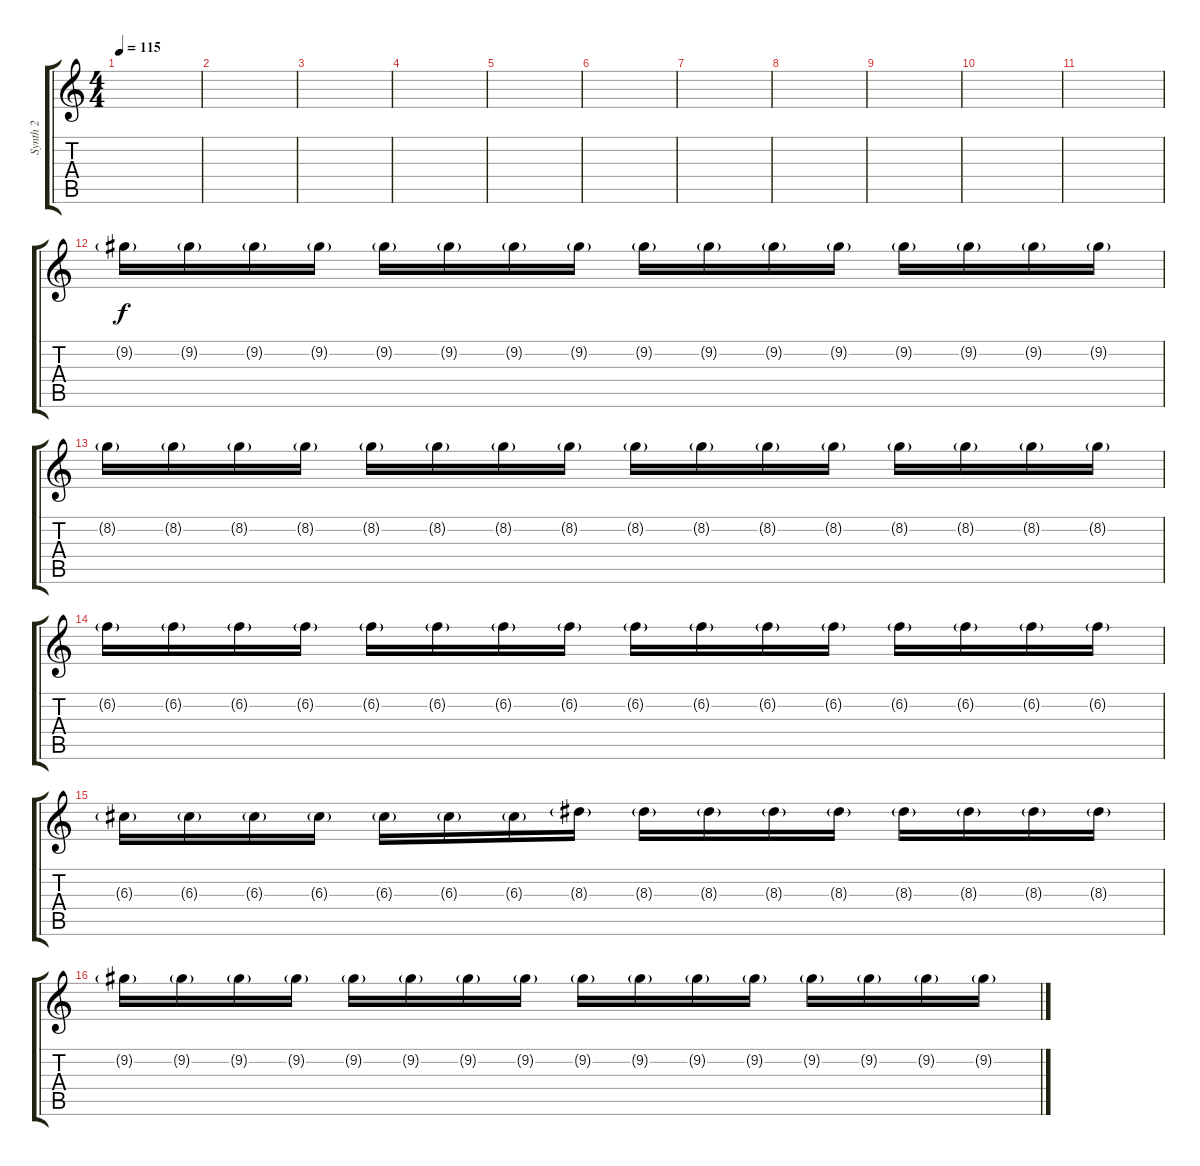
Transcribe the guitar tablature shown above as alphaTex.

\track ("Synth 2" "Synth 2") {instrument synthbass1}
\staff {score tabs}
\tuning (E4 B3 G3 D3 A2 E2) {hide}
\ts (4 4)
\tempo 115
\clef g2
\ks c
|
|
|
|
|
|
|
|
|
|
|
9.2{g}.16 9.2{g}.16 9.2{g}.16 9.2{g}.16 9.2{g}.16 9.2{g}.16 9.2{g}.16 9.2{g}.16 9.2{g}.16 9.2{g}.16 9.2{g}.16 9.2{g}.16 9.2{g}.16 9.2{g}.16 9.2{g}.16 9.2{g}.16 |
8.2{g}.16 8.2{g}.16 8.2{g}.16 8.2{g}.16 8.2{g}.16 8.2{g}.16 8.2{g}.16 8.2{g}.16 8.2{g}.16 8.2{g}.16 8.2{g}.16 8.2{g}.16 8.2{g}.16 8.2{g}.16 8.2{g}.16 8.2{g}.16 |
6.2{g}.16 6.2{g}.16 6.2{g}.16 6.2{g}.16 6.2{g}.16 6.2{g}.16 6.2{g}.16 6.2{g}.16 6.2{g}.16 6.2{g}.16 6.2{g}.16 6.2{g}.16 6.2{g}.16 6.2{g}.16 6.2{g}.16 6.2{g}.16 |
6.3{g}.16 6.3{g}.16 6.3{g}.16 6.3{g}.16 6.3{g}.16 6.3{g}.16 6.3{g}.16 8.3{g}.16 8.3{g}.16 8.3{g}.16 8.3{g}.16 8.3{g}.16 8.3{g}.16 8.3{g}.16 8.3{g}.16 8.3{g}.16 |
9.2{g}.16 9.2{g}.16 9.2{g}.16 9.2{g}.16 9.2{g}.16 9.2{g}.16 9.2{g}.16 9.2{g}.16 9.2{g}.16 9.2{g}.16 9.2{g}.16 9.2{g}.16 9.2{g}.16 9.2{g}.16 9.2{g}.16 9.2{g}.16
